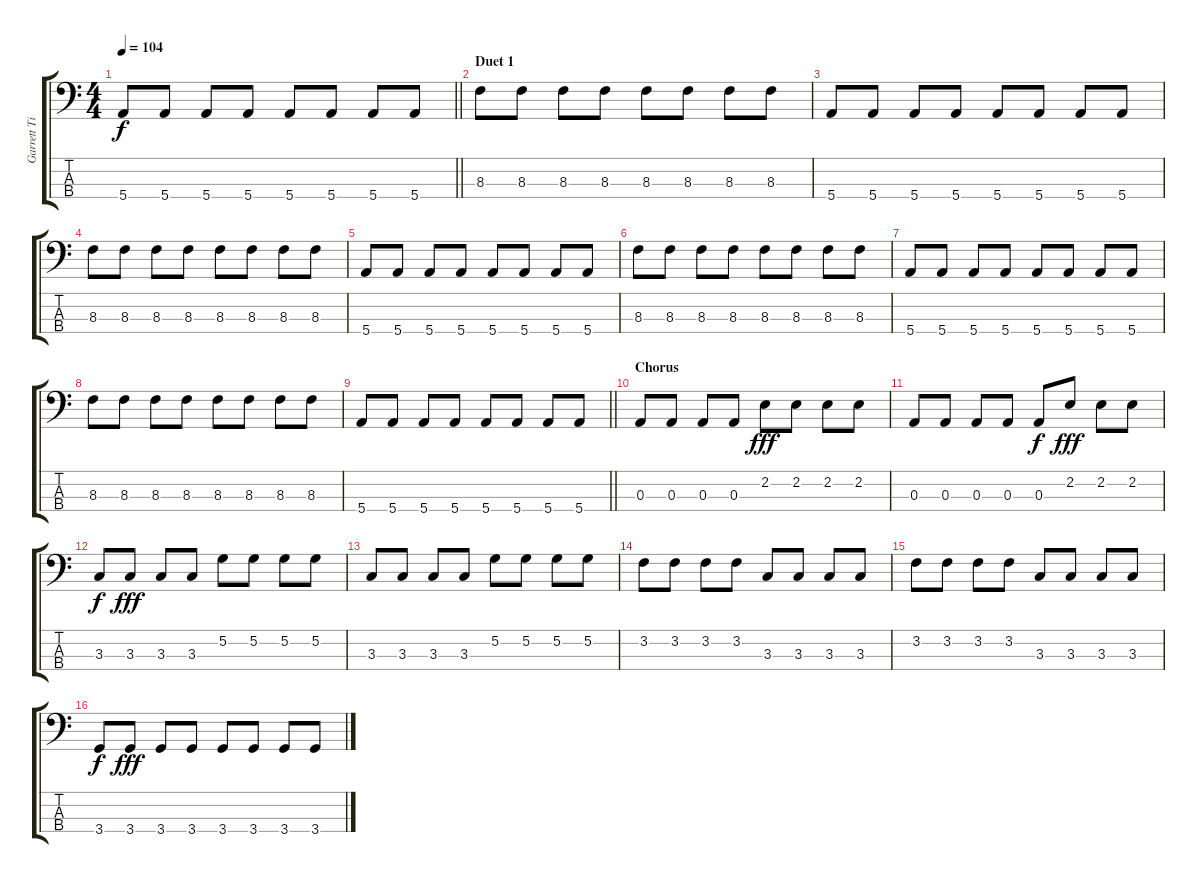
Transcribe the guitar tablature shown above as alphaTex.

\track ("Garrett Tierney - Bass" "Garrett Ti") {instrument electricbassfinger}
\staff {score tabs}
\tuning (G2 D2 A1 E1) {hide}
\ts (4 4)
\tempo 104
\clef f4
\barLineRight lightlight
\ks c
5.4.8{dy f} 5.4.8 5.4.8 5.4.8 5.4.8 5.4.8 5.4.8 5.4.8 |
\section ("" "Duet 1")
8.3.8 8.3.8 8.3.8 8.3.8 8.3.8 8.3.8 8.3.8 8.3.8 |
5.4.8 5.4.8 5.4.8 5.4.8 5.4.8 5.4.8 5.4.8 5.4.8 |
8.3.8 8.3.8 8.3.8 8.3.8 8.3.8 8.3.8 8.3.8 8.3.8 |
5.4.8 5.4.8 5.4.8 5.4.8 5.4.8 5.4.8 5.4.8 5.4.8 |
8.3.8 8.3.8 8.3.8 8.3.8 8.3.8 8.3.8 8.3.8 8.3.8 |
5.4.8 5.4.8 5.4.8 5.4.8 5.4.8 5.4.8 5.4.8 5.4.8 |
8.3.8 8.3.8 8.3.8 8.3.8 8.3.8 8.3.8 8.3.8 8.3.8 |
\barLineRight lightlight
5.4.8 5.4.8 5.4.8 5.4.8 5.4.8 5.4.8 5.4.8 5.4.8 |
\section ("" "Chorus")
0.3.8 0.3.8 0.3.8 0.3.8 2.2.8{dy fff} 2.2.8 2.2.8 2.2.8 |
0.3.8 0.3.8 0.3.8 0.3.8 0.3.8{dy f} 2.2.8{dy fff} 2.2.8 2.2.8 |
3.3.8{dy f} 3.3.8{dy fff} 3.3.8 3.3.8 5.2.8 5.2.8 5.2.8 5.2.8 |
3.3.8 3.3.8 3.3.8 3.3.8 5.2.8 5.2.8 5.2.8 5.2.8 |
3.2.8 3.2.8 3.2.8 3.2.8 3.3.8 3.3.8 3.3.8 3.3.8 |
3.2.8 3.2.8 3.2.8 3.2.8 3.3.8 3.3.8 3.3.8 3.3.8 |
3.4.8{dy f} 3.4.8{dy fff} 3.4.8 3.4.8 3.4.8 3.4.8 3.4.8 3.4.8
